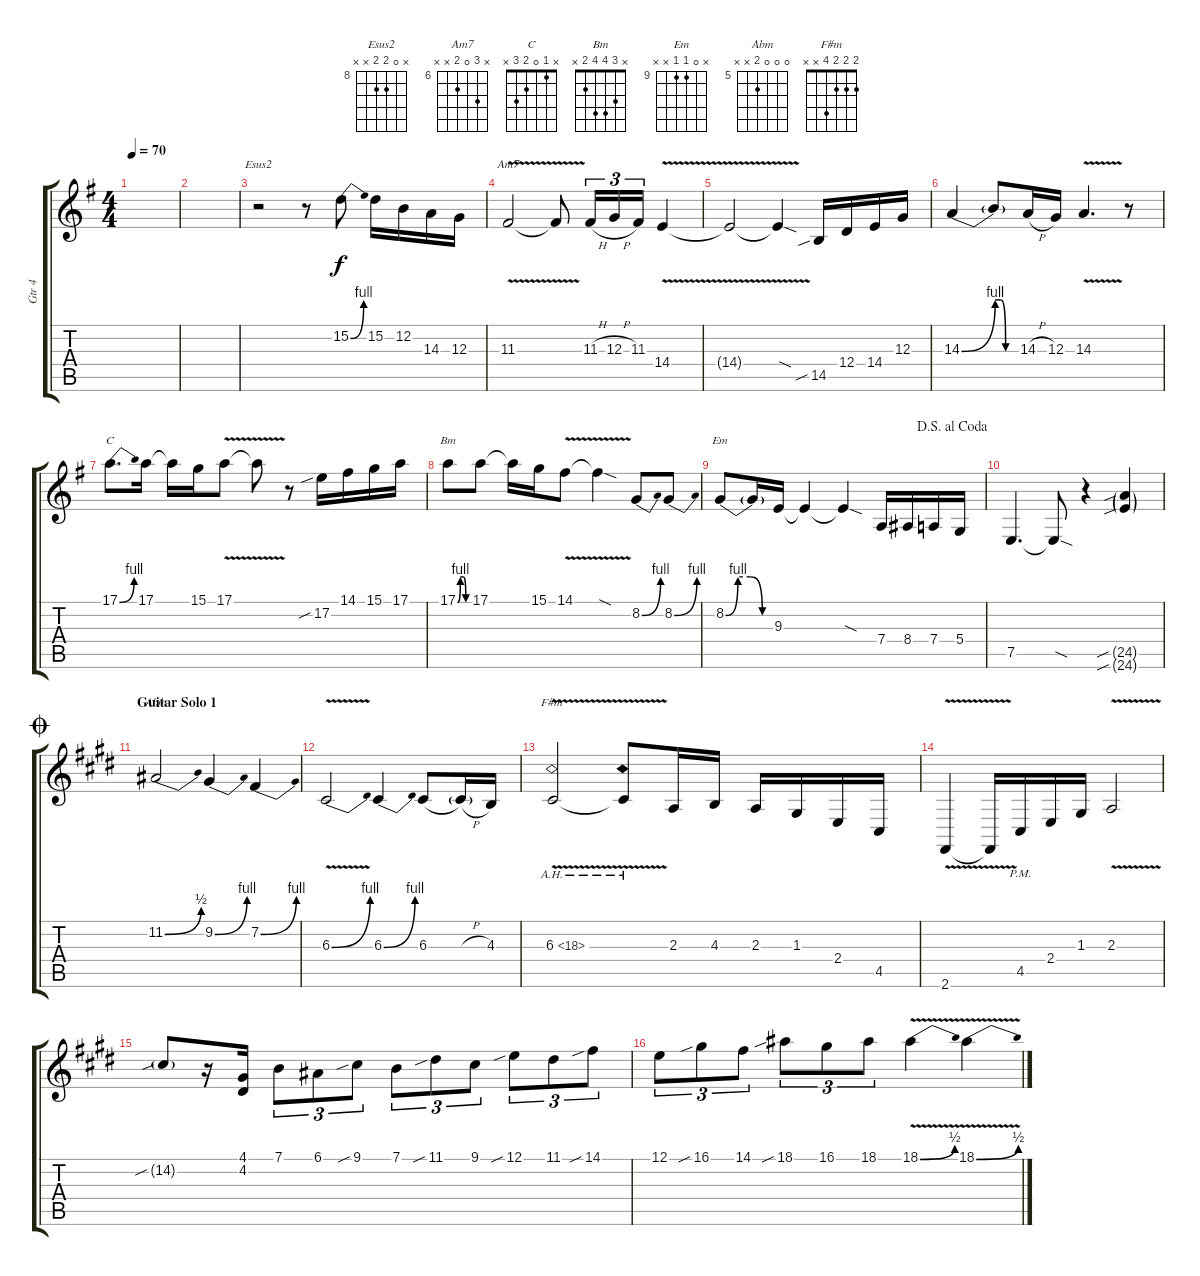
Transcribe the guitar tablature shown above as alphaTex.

\track ("Gtr 4" "Gtr 4") {instrument acousticgrandpiano}
\staff {score tabs}
\tuning (E4 B3 G3 D3 A2 E2) {hide}
\chord ("Esus2" x 0 9 9 x x) {firstfret 8}
\chord ("Am7" x 8 0 7 x x) {firstfret 6}
\chord ("C" x 1 0 2 3 x)
\chord ("Bm" x 3 4 4 2 x)
\chord ("Em" x 0 9 9 x x) {firstfret 9}
\chord ("Abm" 0 0 0 6 x x) {firstfret 5}
\chord ("F#m" 2 2 2 4 x x)
\ts (4 4)
\tempo 70
\clef g2
\ks g
|
|
r.2{ch "Esus2"} r.8 15.2{be (bend 0 0 60 4)}.8 15.2.16 12.2.16 14.3.16 12.3.16 |
11.3{v}.2{ch "Am7"} 11.3{t}.8 11.3{h}.16{tu (3 2)} 12.3{h}.16{tu (3 2)} 11.3.16{tu (3 2)} 14.4{v}.4 |
14.4{v t}.2 14.4{sod t}.4 14.5{sib}.16 12.4.16 14.4.16 12.3.16 |
14.3{be (bend 0 0 60 4)}.4 14.3{be (custom 0 4 15 4 30 0 60 0) t}.8 14.3{h}.16 12.3.16 14.3{v}.4{d} r.8 |
17.1{be (bend 0 0 60 4)}.8{d ch "C"} 17.1.16 17.1{t}.16 15.1.16 17.1{v}.8 17.1{v t}.8 r.8 17.2{sib}.16 14.1.16 15.1.16 17.1.16 |
17.1{be (custom 0 0 15 4 30 4 45 0 60 0)}.8{ch "Bm"} 17.1.8 17.1{t}.16 15.1.16 14.1{v}.8 14.1{v sod t}.4 8.2{be (bend 0 0 60 4)}.8 8.2{be (bend 0 0 60 4)}.8 |
\jump dalsegnoalcoda
8.2{be (custom 0 0 15 4 30 4 45 0 60 0)}.8{ch "Em"} 8.2{t}.16 9.3.16 9.3{t}.4 9.3{sod t}.4 7.4.16 8.4.16 7.4.16 5.4.16 |
7.5.4{d} 7.5{sod t}.8 r.4 (24.5{sib g} 24.6{sib g}).4 |
\section ("" "Guitar Solo 1")
\jump coda
\ks e
11.2{be (bend 0 0 60 2)}.2{ch "Abm"} 9.2{be (bend 0 0 60 4)}.4 7.2{be (bend 0 0 60 4)}.4 |
6.3{be (bend 0 0 60 4) v}.2 6.3{be (bend 0 0 60 4)}.4 6.3{be (hold 0 0 60 0)}.8 6.3{h t}.16 4.3.16 |
6.3{ah 12 v}.2{ch "F#m"} 6.3{ah 12 v t}.8 2.3.16 4.3.16 2.3.16 1.3.16 2.4.16 4.5.16 |
2.6{v}.4 2.6{t}.16 4.5{pm}.16 2.4.16 1.3.16 2.3{v}.2 |
14.2{sib g}.8 r.16 (4.1 4.2).16 7.1.8{tu (3 2)} 6.1.8{tu (3 2)} 9.1{sib}.8{tu (3 2)} 7.1.8{tu (3 2)} 11.1{sib}.8{tu (3 2)} 9.1.8{tu (3 2)} 12.1{sib}.8{tu (3 2)} 11.1.8{tu (3 2)} 14.1{sib}.8{tu (3 2)} |
12.1.8{tu (3 2)} 16.1{sib}.8{tu (3 2)} 14.1.8{tu (3 2)} 18.1{sib}.8{tu (3 2)} 16.1.8{tu (3 2)} 18.1.8{tu (3 2)} 18.1{be (bend 0 0 60 2) v}.4 18.1{be (bend 0 0 60 2) v}.4
